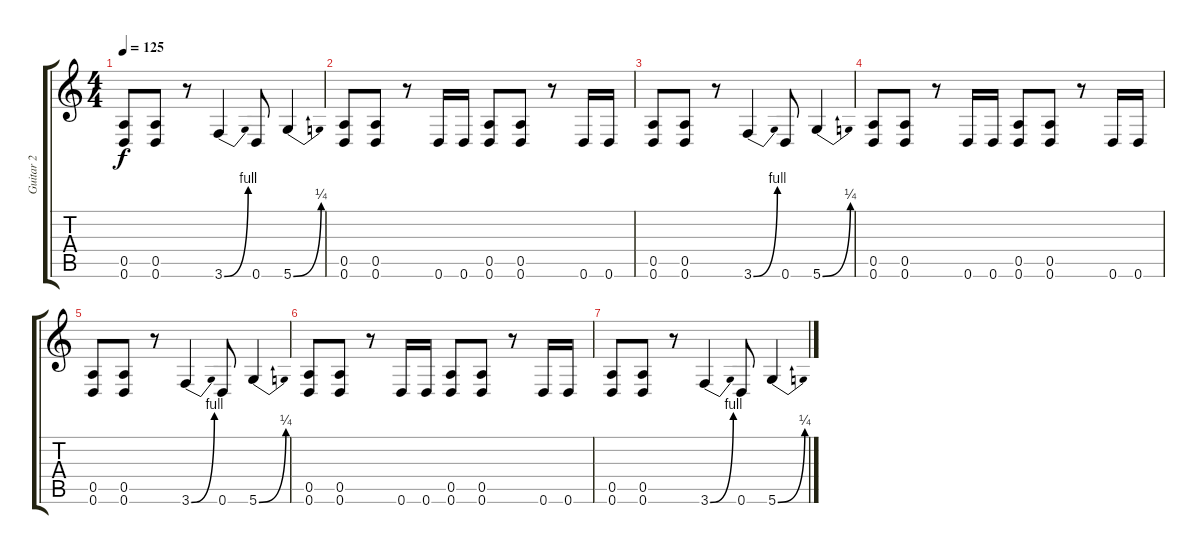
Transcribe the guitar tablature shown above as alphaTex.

\track ("Guitar 2" "Guitar 2") {instrument distortionguitar}
\staff {score tabs}
\tuning (E4 B3 G3 D3 A2 D2) {hide}
\ts (4 4)
\tempo 125
\clef g2
\ks c
(0.5 0.6).8{dy f} (0.5 0.6).8 r.8 3.6{be (bend 0 0 60 4)}.4 0.6.8 5.6{be (bend 0 0 60 1)}.4 |
(0.5 0.6).8 (0.5 0.6).8 r.8 0.6.16 0.6.16 (0.5 0.6).8 (0.5 0.6).8 r.8 0.6.16 0.6.16 |
(0.5 0.6).8 (0.5 0.6).8 r.8 3.6{be (bend 0 0 60 4)}.4 0.6.8 5.6{be (bend 0 0 60 1)}.4 |
(0.5 0.6).8 (0.5 0.6).8 r.8 0.6.16 0.6.16 (0.5 0.6).8 (0.5 0.6).8 r.8 0.6.16 0.6.16 |
(0.5 0.6).8 (0.5 0.6).8 r.8 3.6{be (bend 0 0 60 4)}.4 0.6.8 5.6{be (bend 0 0 60 1)}.4 |
(0.5 0.6).8 (0.5 0.6).8 r.8 0.6.16 0.6.16 (0.5 0.6).8 (0.5 0.6).8 r.8 0.6.16 0.6.16 |
(0.5 0.6).8 (0.5 0.6).8 r.8 3.6{be (bend 0 0 60 4)}.4 0.6.8 5.6{be (bend 0 0 60 1)}.4
